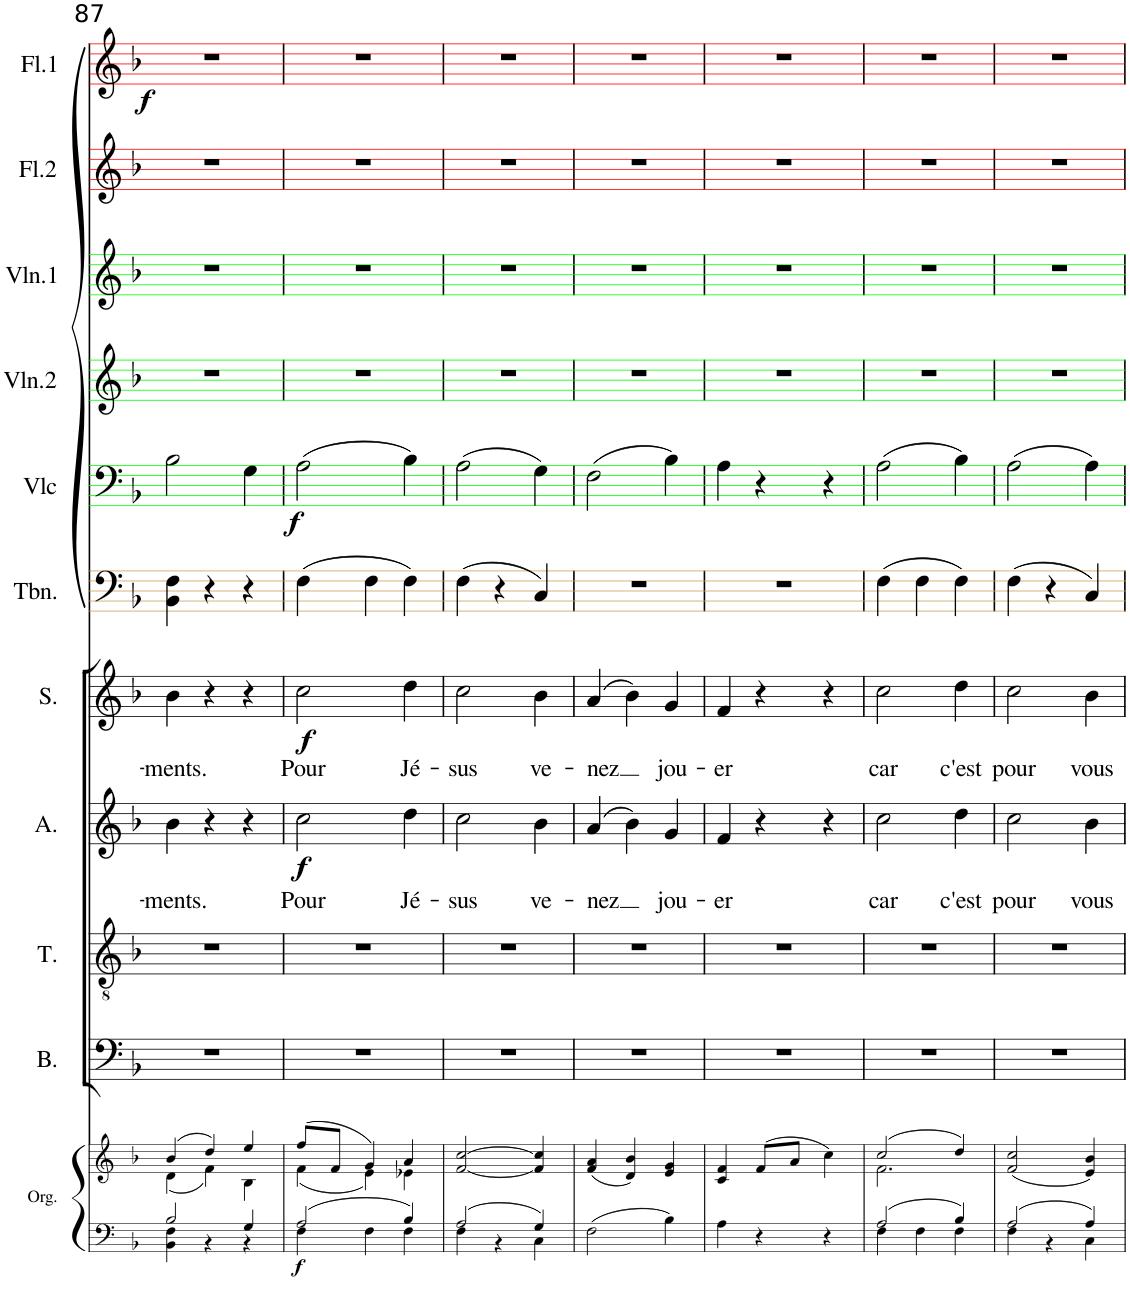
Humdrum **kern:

**kern	**kern	**dynam	**kern	**kern	**kern	**text	**dynam	**kern	**text	**dynam	**kern	**kern	**dynam	**kern	**kern	**kern	**kern	**dynam
*part11	*part11	*part11	*part10	*part9	*part8	*part8	*part8	*part7	*part7	*part7	*part6	*part5	*part5	*part4	*part3	*part2	*part1	*part1
*staff12	*staff11	*staff11/12	*staff10	*staff9	*staff8	*staff8	*staff8	*staff7	*staff7	*staff7	*staff6	*staff5	*staff5	*staff4	*staff3	*staff2	*staff1	*staff1
*I"Orgue	*	*	*I"Bass	*I"Ténor	*I"Alto	*	*	*I"Soprano	*	*	*I"Trombone	*I"Violoncelle	*	*I"Violon 2	*I"Violon 1	*I"Flûte 2	*I"Flûte 1	*
*I'Org.	*	*	*I'B.	*I'T.	*I'A.	*	*	*I'S.	*	*	*I'Tbn.	*I'Vlc	*	*I'Vln.2	*I'Vln.1	*I'Fl.2	*I'Fl.1	*
!!LO:PB:g=z
*clefF4	*clefG2	*	*clefF4	*clefGv2	*clefG2	*	*	*clefG2	*	*	*clefF4	*clefF4	*	*clefG2	*clefG2	*clefG2	*clefG2	*
*k[b-]	*k[b-]	*	*k[b-]	*k[b-]	*k[b-]	*	*	*k[b-]	*	*	*k[b-]	*k[b-]	*	*k[b-]	*k[b-]	*k[b-]	*k[b-]	*
*M3/4	*M3/4	*	*M3/4	*M3/4	*M3/4	*	*	*M3/4	*	*	*M3/4	*M3/4	*	*M3/4	*M3/4	*M3/4	*M3/4	*
=87	=87	=87	=87	=87	=87	=87	=87	=87	=87	=87	=87	=87	=87	=87	=87	=87	=87	=87
*^	*^	*	*	*	*	*	*	*	*	*	*	*	*	*	*	*	*	*
!	!	!	!	!	!	!	!	!LO:LY:b	!	!	!LO:LY:b	!	!	!	!	!	!	!	!	!LO:DY:b
2B-/	4BB-\ 4F\	(4b-/	(4d\	.	2.r	2.r	4b-\	-ments.	.	4b-\	-ments.	.	4BB-\ 4F\	2B-\	.	2.r	2.r	2.r	2.r	f
.	4r	4dd/)	4f\)	.	.	.	4r	.	.	4r	.	.	4r	.	.	.	.	.	.	.
4G/	4r	4ee/	4B-\	.	.	.	4r	.	.	4r	.	.	4r	4G\	.	.	.	.	.	.
=88	=88	=88	=88	=88	=88	=88	=88	=88	=88	=88	=88	=88	=88	=88	=88	=88	=88	=88	=88	=88
!	!	!	!	!LO:DY:b=2	!	!	!	!LO:LY:b	!LO:DY:b	!	!LO:LY:b	!LO:DY:b	!	!	!LO:DY:b	!	!	!	!	!
2A/	4F\	(8ff/L	(4f\	f	2.r	2.r	2cc\	Pour	f	2cc\	Pour	f	(4F\	(2A\	f	2.r	2.r	2.r	2.r	.
.	.	8f/J	.	.	.	.	.	.	.	.	.	.	.	.	.	.	.	.	.	.
.	4F\	4g/)	4e\)	.	.	.	.	.	.	.	.	.	4F\	.	.	.	.	.	.	.
!	!	!	!	!	!	!	!	!LO:LY:b	!	!	!LO:LY:b	!	!	!	!	!	!	!	!	!
4B-/	4F\	4a/	4e-X\	.	.	.	4dd\	Jé-	.	4dd\	Jé-	.	4F\)	4B-\)	.	.	.	.	.	.
=89	=89	=89	=89	=89	=89	=89	=89	=89	=89	=89	=89	=89	=89	=89	=89	=89	=89	=89	=89	=89
!	!	!	!	!	!	!	!	!LO:LY:b	!	!	!LO:LY:b	!	!	!	!	!	!	!	!	!
*	*	*v	*v	*	*	*	*	*	*	*	*	*	*	*	*	*	*	*	*	*
2A/	4F\	[2f/ [2cc/	.	2.r	2.r	2cc\	-sus	.	2cc\	-sus	.	(4F\	(2A\	.	2.r	2.r	2.r	2.r	.
.	4r	.	.	.	.	.	.	.	.	.	.	4r	.	.	.	.	.	.	.
!	!	!	!	!	!	!	!LO:LY:b	!	!	!LO:LY:b	!	!	!	!	!	!	!	!	!
4G/	4C\	4f/] 4cc/]	.	.	.	4b-\	ve-	.	4b-\	ve-	.	4C/)	4G\)	.	.	.	.	.	.
=90	=90	=90	=90	=90	=90	=90	=90	=90	=90	=90	=90	=90	=90	=90	=90	=90	=90	=90	=90
!	!	!	!	!	!	!	!LO:LY:b	!	!	!LO:LY:b	!	!	!	!	!	!	!	!	!
*v	*v	*	*	*	*	*	*	*	*	*	*	*	*	*	*	*	*	*	*
2F\	(4f/ 4a/	.	2.r	2.r	(4a/	-nez	.	(4a/	-nez	.	2.r	(2F\	.	2.r	2.r	2.r	2.r	.
.	4d/ 4b-/)	.	.	.	4b-\)	.	.	4b-\)	.	.	.	.	.	.	.	.	.	.
!	!	!	!	!	!	!LO:LY:b	!	!	!LO:LY:b	!	!	!	!	!	!	!	!	!
4B-\	4e/ 4g/	.	.	.	4g/	jou-	.	4g/	jou-	.	.	4B-\)	.	.	.	.	.	.
=91	=91	=91	=91	=91	=91	=91	=91	=91	=91	=91	=91	=91	=91	=91	=91	=91	=91	=91
!	!	!	!	!	!	!LO:LY:b	!	!	!LO:LY:b	!	!	!	!	!	!	!	!	!
4A\	4c/ 4f/	.	2.r	2.r	4f/	-er	.	4f/	-er	.	2.r	4A\	.	2.r	2.r	2.r	2.r	.
4r	(8f/L	.	.	.	4r	.	.	4r	.	.	.	4r	.	.	.	.	.	.
.	8a/J	.	.	.	.	.	.	.	.	.	.	.	.	.	.	.	.	.
4r	4cc\)	.	.	.	4r	.	.	4r	.	.	.	4r	.	.	.	.	.	.
=92	=92	=92	=92	=92	=92	=92	=92	=92	=92	=92	=92	=92	=92	=92	=92	=92	=92	=92
*^	*^	*	*	*	*	*	*	*	*	*	*	*	*	*	*	*	*	*
!	!	!	!	!	!	!	!	!LO:LY:b	!	!	!LO:LY:b	!	!	!	!	!	!	!	!	!
2A/	4F\	(2cc/	2.f\	.	2.r	2.r	2cc\	car	.	2cc\	car	.	(4F\	(2A\	.	2.r	2.r	2.r	2.r	.
.	4F\	.	.	.	.	.	.	.	.	.	.	.	4F\	.	.	.	.	.	.	.
!	!	!	!	!	!	!	!	!LO:LY:b	!	!	!LO:LY:b	!	!	!	!	!	!	!	!	!
4B-/	4F\	4dd/)	.	.	.	.	4dd\	c'est	.	4dd\	c'est	.	4F\)	4B-\)	.	.	.	.	.	.
*	*	*v	*v	*	*	*	*	*	*	*	*	*	*	*	*	*	*	*	*	*
=93	=93	=93	=93	=93	=93	=93	=93	=93	=93	=93	=93	=93	=93	=93	=93	=93	=93	=93	=93
!	!	!	!	!	!	!	!LO:LY:b	!	!	!LO:LY:b	!	!	!	!	!	!	!	!	!
2A/	4F\	(2f/ 2cc/	.	2.r	2.r	2cc\	pour	.	2cc\	pour	.	(4F\	(2A\	.	2.r	2.r	2.r	2.r	.
.	4r	.	.	.	.	.	.	.	.	.	.	4r	.	.	.	.	.	.	.
!	!	!	!	!	!	!	!LO:LY:b	!	!	!LO:LY:b	!	!	!	!	!	!	!	!	!
4A/	4C\	4e/ 4b-/)	.	.	.	4b-\	vous	.	4b-\	vous	.	4C/)	4A\)	.	.	.	.	.	.
*v	*v	*	*	*	*	*	*	*	*	*	*	*	*	*	*	*	*	*	*
=	=	=	=	=	=	=	=	=	=	=	=	=	=	=	=	=	=	=
*-	*-	*-	*-	*-	*-	*-	*-	*-	*-	*-	*-	*-	*-	*-	*-	*-	*-	*-
